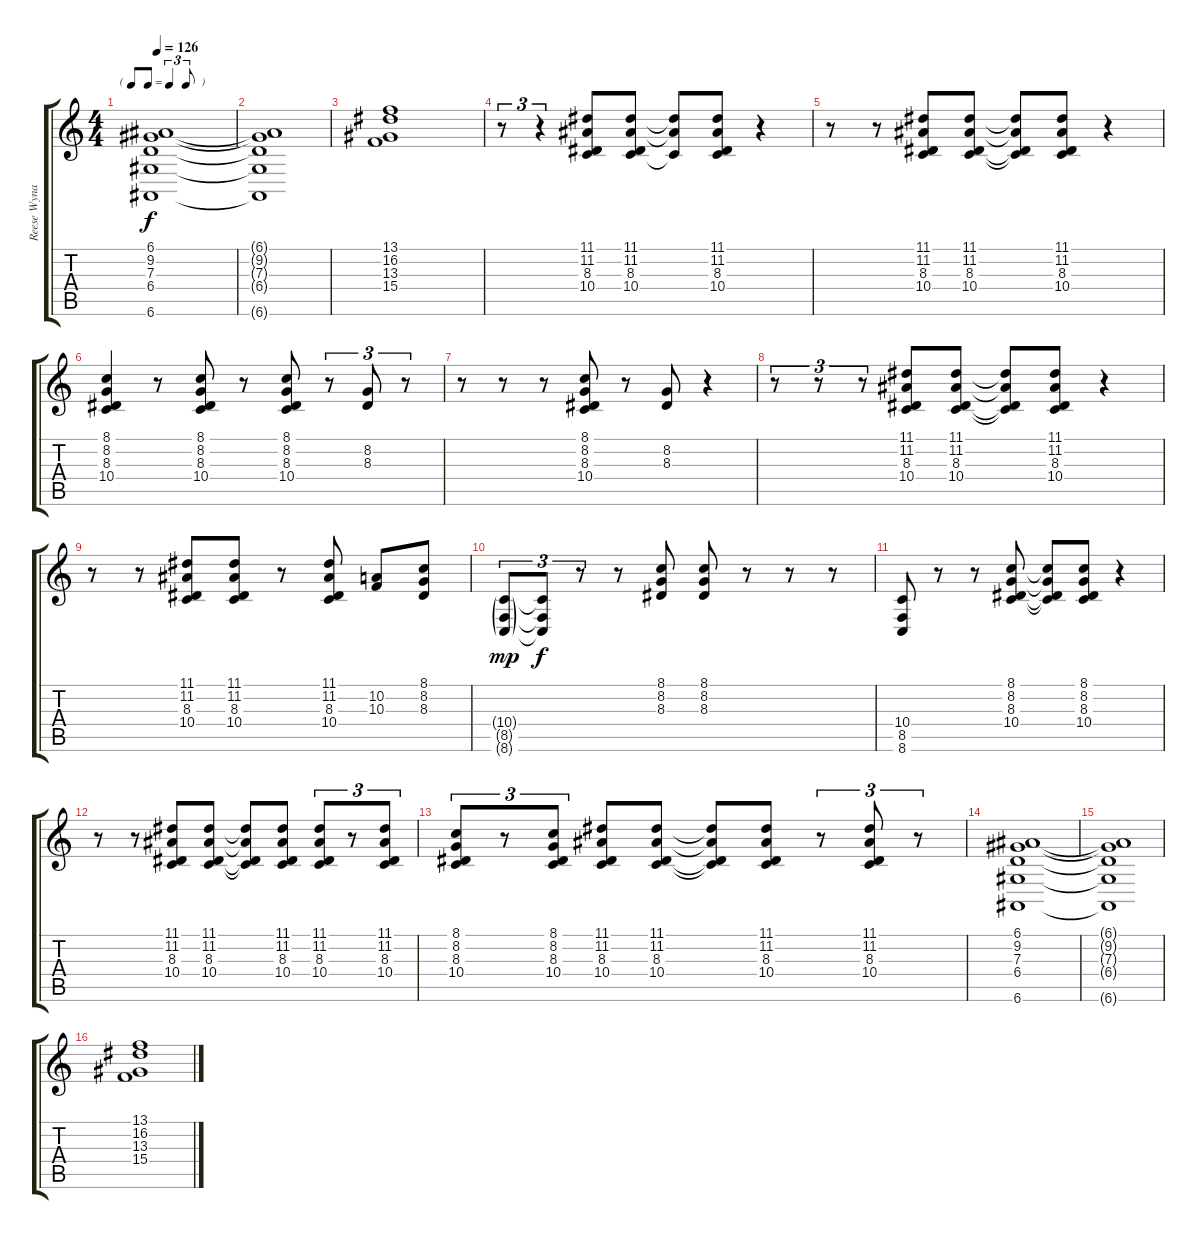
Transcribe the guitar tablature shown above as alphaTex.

\track ("Reese Wynans" "Reese Wyna") {instrument drawbarorgan}
\staff {score tabs}
\tuning (E4 B3 G3 D3 A2 E2) {hide}
\ts (4 4)
\tf triplet8th
\tempo 126
\clef g2
\ks c
(6.1 9.2 7.3 6.4 6.6).1{dy f volume 9} |
(6.1{t} 9.2{t} 7.3{t} 6.4{t} 6.6{t}).1 |
(13.1 16.2 13.3 15.4).1 |
r.8{tu (3 2)} r.4{tu (3 2)} (11.1 11.2 8.3 10.4).8{volume 11} (11.1 11.2 8.3 10.4).8 (11.1{t} 11.2{t} 10.4{t}).8 (11.1 11.2 8.3 10.4).8 r.4 |
r.8 r.8 (11.1 11.2 8.3 10.4).8 (11.1 11.2 8.3 10.4).8 (11.1{t} 11.2{t} 8.3{t} 10.4{t}).8 (11.1 11.2 8.3 10.4).8 r.4 |
(8.1 8.2 8.3 10.4).4 r.8 (8.1 8.2 8.3 10.4).8 r.8 (8.1 8.2 8.3 10.4).8 r.8{tu (3 2)} (8.2 8.3).8{tu (3 2)} r.8{tu (3 2)} |
r.8 r.8 r.8 (8.1 8.2 8.3 10.4).8 r.8 (8.2 8.3).8 r.4 |
r.8{tu (3 2)} r.8{tu (3 2)} r.8{tu (3 2)} (11.1 11.2 8.3 10.4).8 (11.1 11.2 8.3 10.4).8 (11.1{t} 11.2{t} 8.3{t} 10.4{t}).8 (11.1 11.2 8.3 10.4).8 r.4 |
r.8 r.8 (11.1 11.2 8.3 10.4).8 (11.1 11.2 8.3 10.4).8 r.8 (11.1 11.2 8.3 10.4).8 (10.2 10.3).8 (8.1 8.2 8.3).8 |
(10.4{g} 8.5{g} 8.6{g}).8{tu (3 2) dy mp} (10.4{t} 8.5{t} 8.6{t}).8{tu (3 2) dy f} r.8{tu (3 2)} r.8 (8.1 8.2 8.3).8 (8.1 8.2 8.3).8 r.8 r.8 r.8 |
(10.4 8.5 8.6).8 r.8 r.8 (8.1 8.2 8.3 10.4).8 (8.1{t} 8.2{t} 8.3{t} 10.4{t}).8 (8.1 8.2 8.3 10.4).8 r.4 |
r.8 r.8 (11.1 11.2 8.3 10.4).8 (11.1 11.2 8.3 10.4).8 (11.1{t} 11.2{t} 8.3{t} 10.4{t}).8 (11.1 11.2 8.3 10.4).8 (11.1 11.2 8.3 10.4).8{tu (3 2)} r.8{tu (3 2)} (11.1 11.2 8.3 10.4).8{tu (3 2)} |
(8.1 8.2 8.3 10.4).8{tu (3 2)} r.8{tu (3 2)} (8.1 8.2 8.3 10.4).8{tu (3 2)} (11.1 11.2 8.3 10.4).8 (11.1 11.2 8.3 10.4).8 (11.1{t} 11.2{t} 8.3{t} 10.4{t}).8 (11.1 11.2 8.3 10.4).8 r.8{tu (3 2)} (11.1 11.2 8.3 10.4).8{tu (3 2)} r.8{tu (3 2)} |
(6.1 9.2 7.3 6.4 6.6).1{volume 9} |
(6.1{t} 9.2{t} 7.3{t} 6.4{t} 6.6{t}).1 |
(13.1 16.2 13.3 15.4).1
